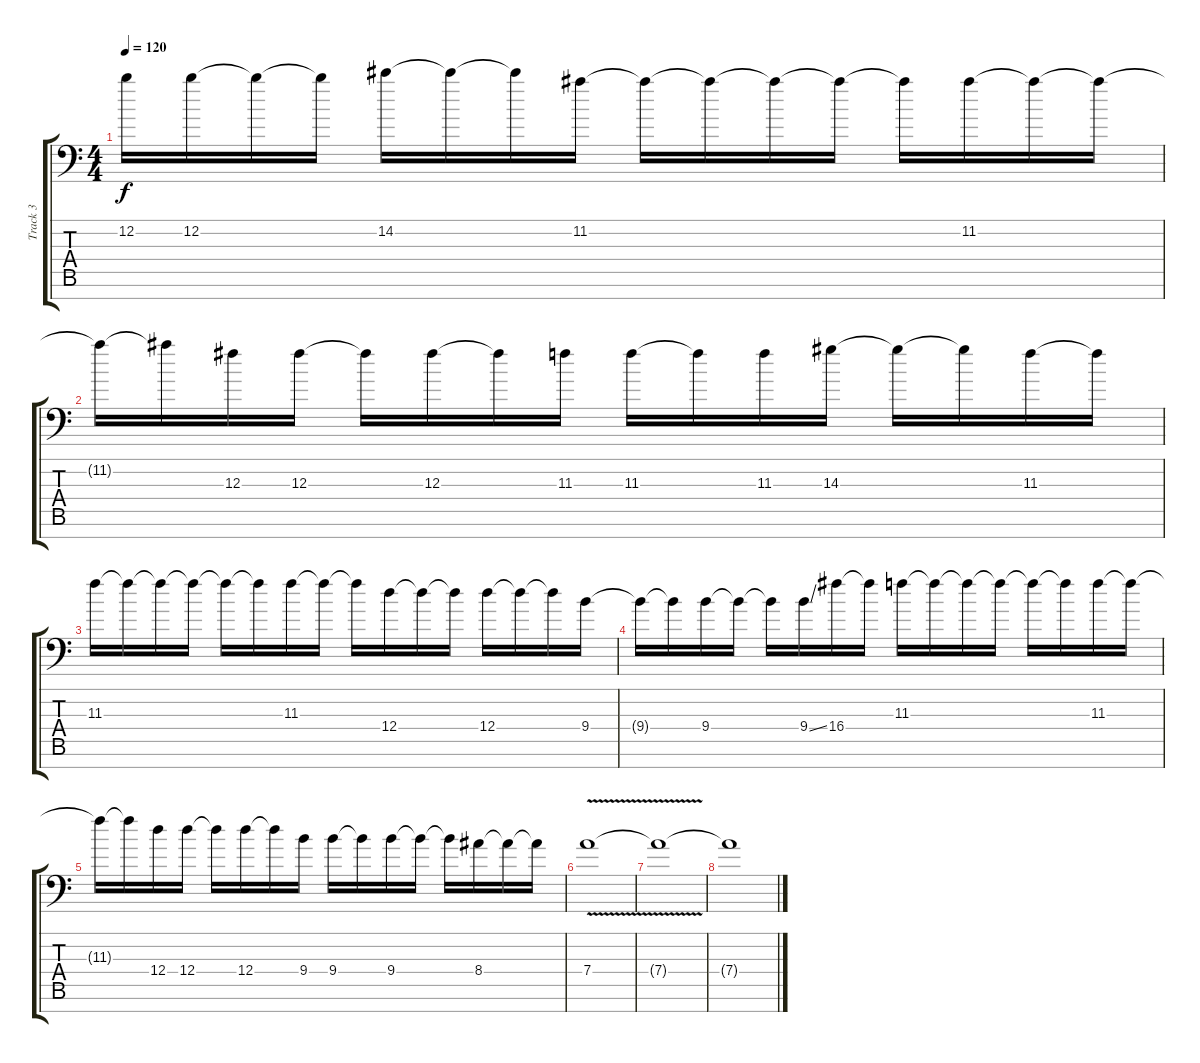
\track ("Track 3" "Track 3") {instrument distortionguitar}
\staff {score tabs}
\tuning (E4 B3 Gb3 D3 A2 E2 A1) {hide}
\ts (4 4)
\tempo 120
\clef f4
\ks c
12.2{t}.16{dy f} 12.2.16 12.2{t}.16 12.2{t}.16 14.2.16 14.2{t}.16 14.2{t}.16 11.2.16 11.2{t}.16 11.2{t}.16 11.2{t}.16 11.2{t}.16 11.2{t}.16 11.2.16 11.2{t}.16 11.2{t}.16 |
11.2{t}.16 11.2{t}.16 12.3.16 12.3.16 12.3{t}.16 12.3.16 12.3{t}.16 11.3.16 11.3.16 11.3{t}.16 11.3.16 14.3.16 14.3{t}.16 14.3{t}.16 11.3.16 11.3{t}.16 |
11.3.16 11.3{t}.16 11.3{t}.16 11.3{t}.16 11.3{t}.16 11.3{t}.16 11.3.16 11.3{t}.16 11.3{t}.16 12.4.16 12.4{t}.16 12.4{t}.16 12.4.16 12.4{t}.16 12.4{t}.16 9.4.16 |
9.4{t}.16 9.4{t}.16 9.4.16 9.4{t}.16 9.4{t}.16 9.4{ss}.16 16.4.16 16.4{t}.16 11.3.16 11.3{t}.16 11.3{t}.16 11.3{t}.16 11.3{t}.16 11.3{t}.16 11.3.16 11.3{t}.16 |
11.3{t}.16 11.3{t}.16 12.4.16 12.4.16 12.4{t}.16 12.4.16 12.4{t}.16 9.4.16 9.4.16 9.4{t}.16 9.4.16 9.4{t}.16 9.4{t}.16 8.4.16 8.4{t}.16 8.4{t}.16 |
7.4{v}.1 |
7.4{t}.1 |
7.4{t}.1
